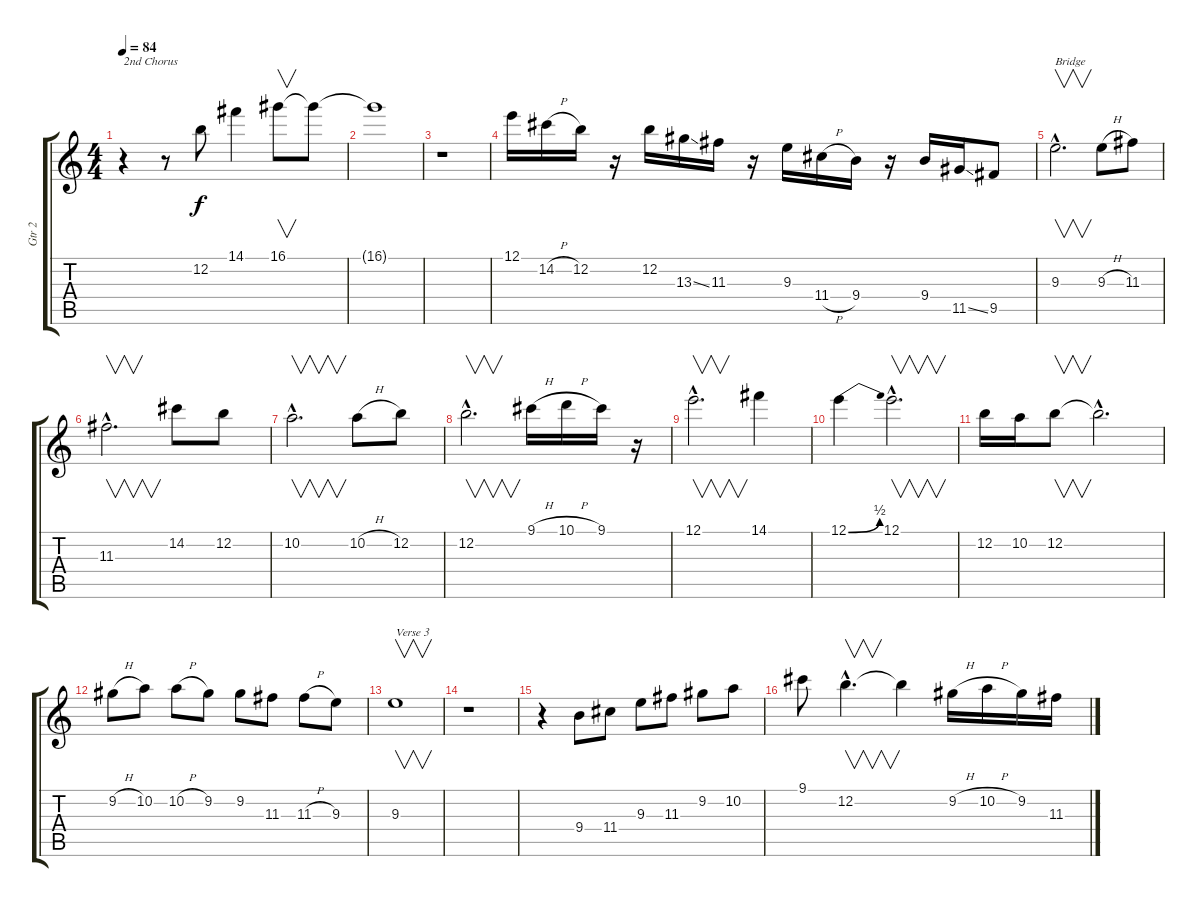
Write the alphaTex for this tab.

\track ("Gtr 2" "Gtr 2") {instrument electricguitarclean}
\staff {score tabs}
\tuning (E4 B3 G3 D3 A2 E2) {hide}
\ts (4 4)
\tempo 84
\clef g2
\ks c
r.4{txt "2nd Chorus" dy f} r.8 12.2.8 14.1.4 16.1.8{v} 16.1{t}.8 |
16.1{t}.1 |
r.1 |
12.1.16 14.2{h}.16 12.2.16 r.16 12.2.16 13.3{ss}.16 11.3.16 r.16 9.3.16 11.4{h}.16 9.4.16 r.16 9.4.16 11.5{ss}.16 9.5.8 |
9.3{hac}.2{v d txt "Bridge"} 9.3{h}.8 11.3.8 |
11.3{hac}.2{v d} 14.2.8 12.2.8 |
10.2{hac}.2{v d} 10.2{h}.8 12.2.8 |
12.2{hac}.2{v d} 9.1{h}.16 10.1{h}.16 9.1.16 r.16 |
12.1{hac}.2{v d} 14.1.4 |
12.1{be (bend 0 0 60 2)}.4 12.1{hac}.2{v d} |
12.2.16 10.2.16 12.2.8{v} 12.2{hac t}.2{d} |
9.2{h}.8 10.2.8 10.2{h}.8 9.2.8 9.2.8 11.3.8 11.3{h}.8 9.3.8 |
9.3.1{v txt "Verse 3"} |
r.1 |
r.4 9.4.8 11.4.8 9.3.8 11.3.8 9.2.8 10.2.8 |
9.1.8 12.2{hac}.4{v d} 12.2{t}.4 9.2{h}.16 10.2{h}.16 9.2.16 11.3{h}.16
